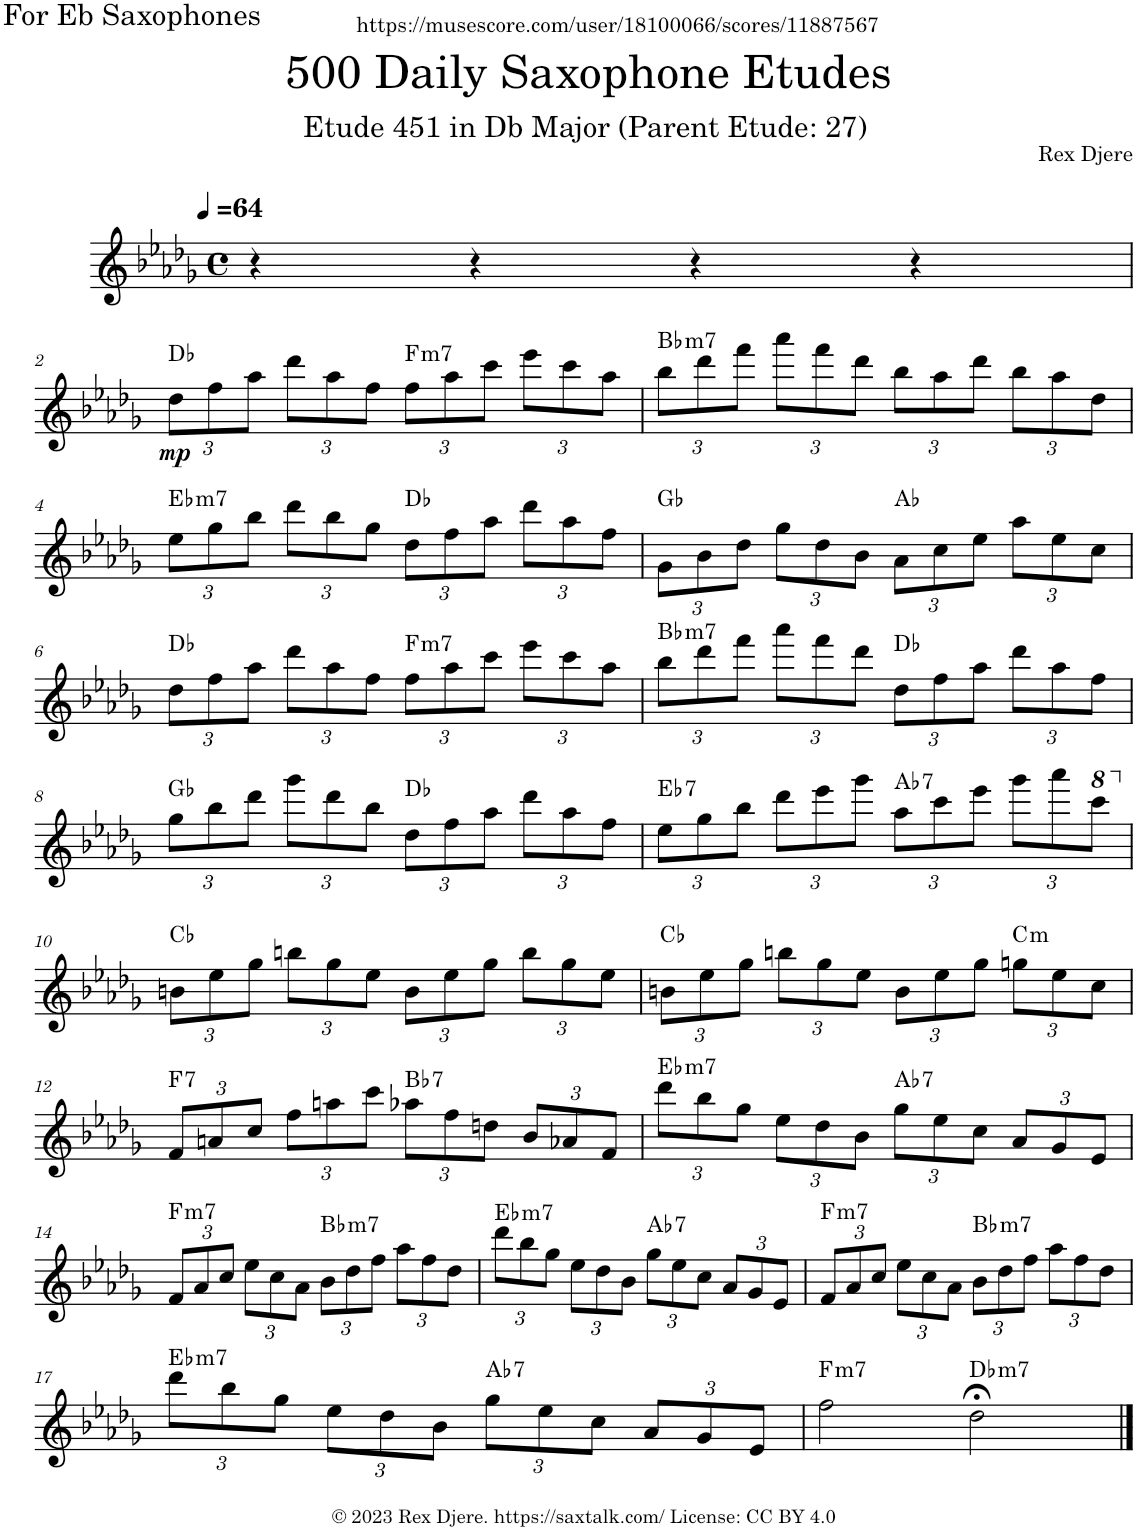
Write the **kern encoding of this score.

**kern	**dynam	**harte
*part1	*part1	*part1
*staff1	*staff1	*
*I"Alto Saxophone	*	*
*I'A. Sax.	*	*
*clefG2	*	*
*Trd5c9	*	*
*k[b-e-a-d-g-]	*	*
*M4/4	*	*
*met(c)	*	*
*MM64	*	*
=1	=1	=1
4r	.	.
4r	.	.
4r	.	.
4r	.	.
!!LO:LB:g=z
=2	=2	=2
*Xbrackettup	*	*
!	!LO:DY:b	!
12dd-\L	mp	Db:maj
12ff\	.	.
12aa-\J	.	.
12ddd-\L	.	.
12aa-\	.	.
12ff\J	.	.
!	!	!LO:H:kt=m7
12ff\L	.	F:min7
12aa-\	.	.
12ccc\J	.	.
12eee-\L	.	.
12ccc\	.	.
12aa-\J	.	.
=3	=3	=3
!	!	!LO:H:kt=m7
12bb-\L	.	Bb:min7
12ddd-\	.	.
12fff\J	.	.
12aaa-\L	.	.
12fff\	.	.
12ddd-\J	.	.
12bb-\L	.	.
12aa-\	.	.
12ddd-\J	.	.
12bb-\L	.	.
12aa-\	.	.
12dd-\J	.	.
!!LO:LB:g=z
=4	=4	=4
!	!	!LO:H:kt=m7
12ee-\L	.	Eb:min7
12gg-\	.	.
12bb-\J	.	.
12ddd-\L	.	.
12bb-\	.	.
12gg-\J	.	.
12dd-\L	.	Db:maj
12ff\	.	.
12aa-\J	.	.
12ddd-\L	.	.
12aa-\	.	.
12ff\J	.	.
=5	=5	=5
12g-\L	.	Gb:maj
12b-\	.	.
12dd-\J	.	.
12gg-\L	.	.
12dd-\	.	.
12b-\J	.	.
12a-\L	.	Ab:maj
12cc\	.	.
12ee-\J	.	.
12aa-\L	.	.
12ee-\	.	.
12cc\J	.	.
!!LO:LB:g=z
=6	=6	=6
12dd-\L	.	Db:maj
12ff\	.	.
12aa-\J	.	.
12ddd-\L	.	.
12aa-\	.	.
12ff\J	.	.
!	!	!LO:H:kt=m7
12ff\L	.	F:min7
12aa-\	.	.
12ccc\J	.	.
12eee-\L	.	.
12ccc\	.	.
12aa-\J	.	.
=7	=7	=7
!	!	!LO:H:kt=m7
12bb-\L	.	Bb:min7
12ddd-\	.	.
12fff\J	.	.
12aaa-\L	.	.
12fff\	.	.
12ddd-\J	.	.
12dd-\L	.	Db:maj
12ff\	.	.
12aa-\J	.	.
12ddd-\L	.	.
12aa-\	.	.
12ff\J	.	.
!!LO:LB:g=z
=8	=8	=8
12gg-\L	.	Gb:maj
12bb-\	.	.
12ddd-\J	.	.
12ggg-\L	.	.
12ddd-\	.	.
12bb-\J	.	.
12dd-\L	.	Db:maj
12ff\	.	.
12aa-\J	.	.
12ddd-\L	.	.
12aa-\	.	.
12ff\J	.	.
=9	=9	=9
!	!	!LO:H:kt=7
12ee-\L	.	Eb:7
12gg-\	.	.
12bb-\J	.	.
12ddd-\L	.	.
12eee-\	.	.
12ggg-\J	.	.
!	!	!LO:H:kt=7
12aa-\L	.	Ab:7
12ccc\	.	.
12eee-\J	.	.
12ggg-\L	.	.
12aaa-\	.	.
*8va	*	*
12cccc\J	.	.
!!LO:LB:g=z
=10	=10	=10
*X8va	*	*
12bn\L	.	Cb:maj
12ee-\	.	.
12gg-\J	.	.
12bbn\L	.	.
12gg-\	.	.
12ee-\J	.	.
12b\L	.	.
12ee-\	.	.
12gg-\J	.	.
12bb\L	.	.
12gg-\	.	.
12ee-\J	.	.
=11	=11	=11
12bn\L	.	Cb:maj
12ee-\	.	.
12gg-\J	.	.
12bbn\L	.	.
12gg-\	.	.
12ee-\J	.	.
12b\L	.	.
12ee-\	.	.
12gg-\J	.	.
!	!	!LO:H:kt=m
12ggn\L	.	C:min
12ee-\	.	.
12cc\J	.	.
!!LO:LB:g=z
=12	=12	=12
!	!	!LO:H:kt=7
12f/L	.	F:7
12an/	.	.
12cc/J	.	.
12ff\L	.	.
12aan\	.	.
12ccc\J	.	.
!	!	!LO:H:kt=7
12aa-X\L	.	Bb:7
12ff\	.	.
12ddn\J	.	.
12b-/L	.	.
12a-X/	.	.
12f/J	.	.
=13	=13	=13
!	!	!LO:H:kt=m7
12ddd-\L	.	Eb:min7
12bb-\	.	.
12gg-\J	.	.
12ee-\L	.	.
12dd-\	.	.
12b-\J	.	.
!	!	!LO:H:kt=7
12gg-\L	.	Ab:7
12ee-\	.	.
12cc\J	.	.
12a-/L	.	.
12g-/	.	.
12e-/J	.	.
!!LO:LB:g=z
=14	=14	=14
!	!	!LO:H:kt=m7
12f/L	.	F:min7
12a-/	.	.
12cc/J	.	.
12ee-\L	.	.
12cc\	.	.
12a-\J	.	.
!	!	!LO:H:kt=m7
12b-\L	.	Bb:min7
12dd-\	.	.
12ff\J	.	.
12aa-\L	.	.
12ff\	.	.
12dd-\J	.	.
=15	=15	=15
!	!	!LO:H:kt=m7
12ddd-\L	.	Eb:min7
12bb-\	.	.
12gg-\J	.	.
12ee-\L	.	.
12dd-\	.	.
12b-\J	.	.
!	!	!LO:H:kt=7
12gg-\L	.	Ab:7
12ee-\	.	.
12cc\J	.	.
12a-/L	.	.
12g-/	.	.
12e-/J	.	.
=16	=16	=16
!	!	!LO:H:kt=m7
12f/L	.	F:min7
12a-/	.	.
12cc/J	.	.
12ee-\L	.	.
12cc\	.	.
12a-\J	.	.
!	!	!LO:H:kt=m7
12b-\L	.	Bb:min7
12dd-\	.	.
12ff\J	.	.
12aa-\L	.	.
12ff\	.	.
12dd-\J	.	.
!!LO:LB:g=z
=17	=17	=17
!	!	!LO:H:kt=m7
12ddd-\L	.	Eb:min7
12bb-\	.	.
12gg-\J	.	.
12ee-\L	.	.
12dd-\	.	.
12b-\J	.	.
!	!	!LO:H:kt=7
12gg-\L	.	Ab:7
12ee-\	.	.
12cc\J	.	.
12a-/L	.	.
12g-/	.	.
12e-/J	.	.
=18	=18	=18
!	!	!LO:H:kt=m7
2ff\	.	F:min7
!	!	!LO:H:kt=m7
2dd-;<\	.	Db:min7
==	==	==
*-	*-	*-
